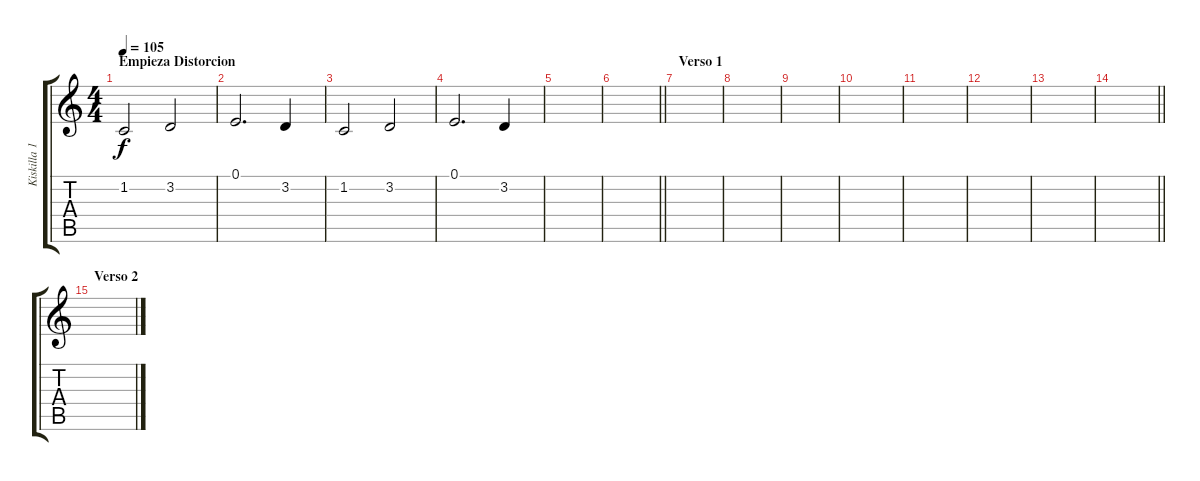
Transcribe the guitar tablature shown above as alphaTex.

\track ("Kiskilla 1" "Kiskilla 1") {instrument stringensemble1}
\staff {score tabs}
\tuning (E4 B3 G3 D3 A2 E2) {hide}
\ts (4 4)
\section ("" "Empieza Distorcion")
\tempo 105
\clef g2
\ks c
1.2.2{dy f} 3.2.2 |
0.1.2{d} 3.2.4 |
1.2.2 3.2.2 |
0.1.2{d} 3.2.4 |
|
\barLineRight lightlight
|
\section ("" "Verso 1")
|
|
|
|
|
|
|
\barLineRight lightlight
|
\section ("" "Verso 2")
